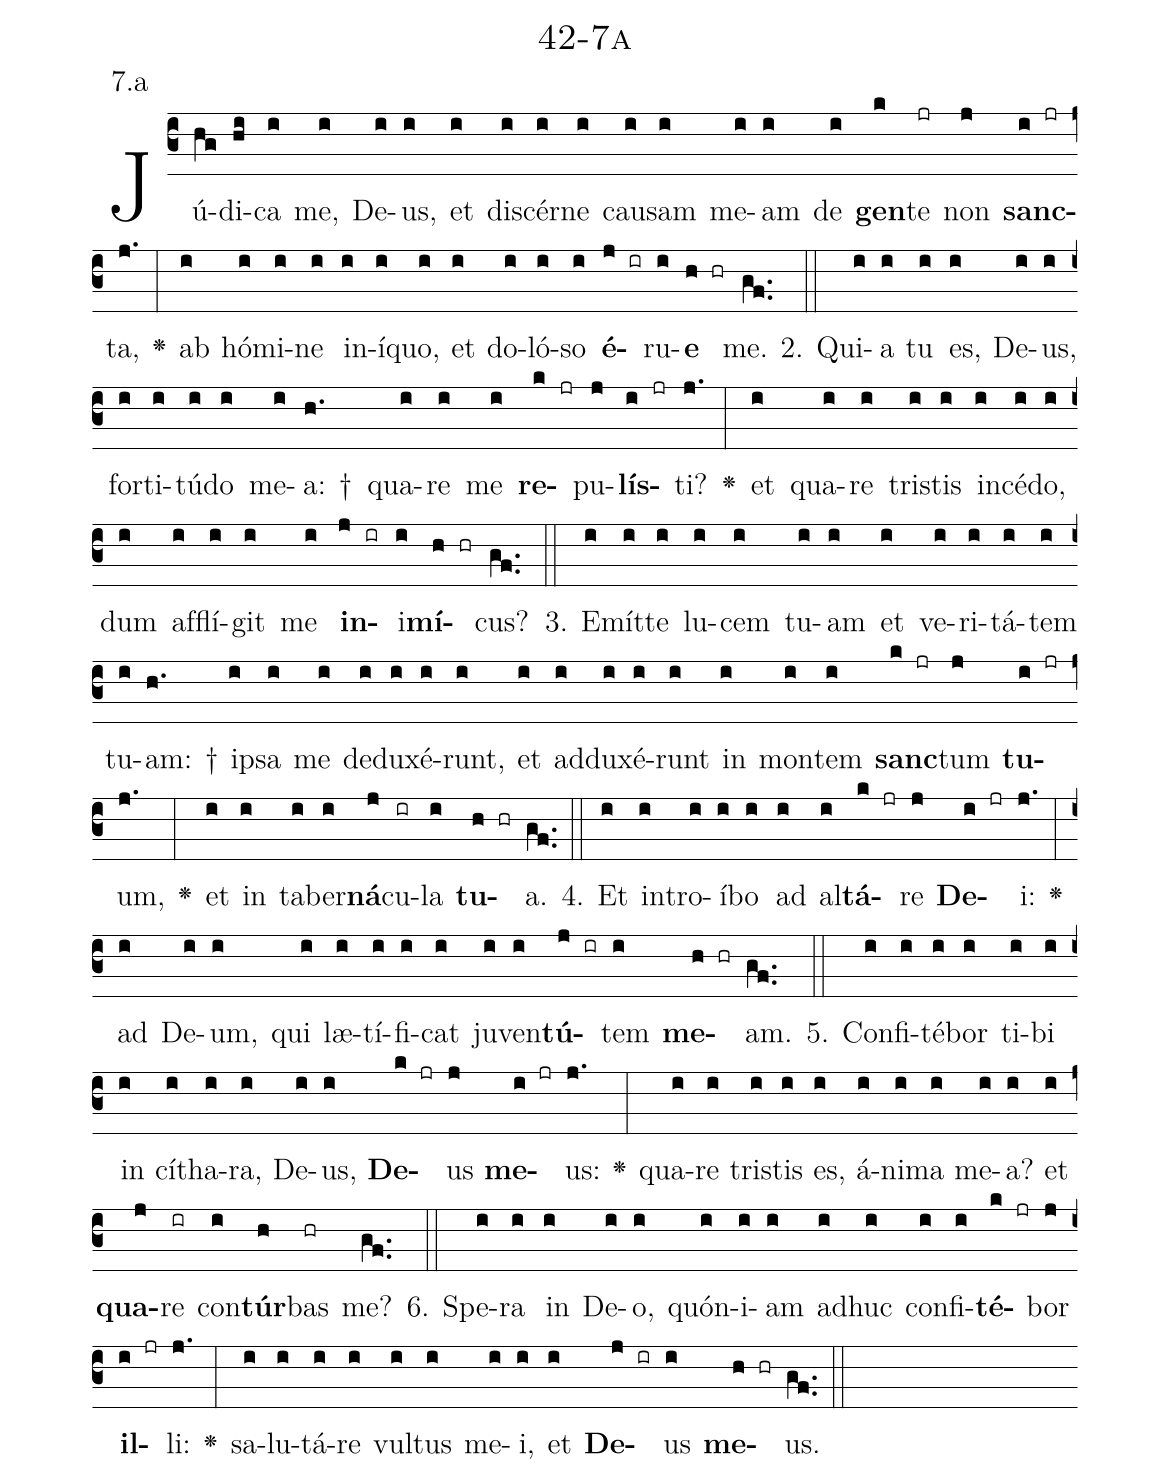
name: 42-7a;
annotation: 7.a;
%%
(c3)Jú(hg)di(hi)ca(i) me,(i) De(i)us,(i) et(i) di(i)scér(i)ne(i) cau(i)sam(i) me(i)am(i) de(i) <b>gen</b>(k)te(jr) non(j) <b>sanc</b>(i jr)ta,(j.) <v>\greheightstar</v>(:) ab(i) hó(i)mi(i)ne(i) in(i)í(i)quo,(i) et(i) do(i)ló(i)so(i) <b>é</b>(j ir)ru(i)<b>e</b>(h hr) me.(gf..) (::)
2. Qui(i)a(i) tu(i) es,(i) De(i)us,(i) for(i)ti(i)tú(i)do(i) me(i)a: †(h.) qua(i)re(i) me(i) <b>re</b>(k jr)pu(j)<b>lís</b>(i jr)ti?(j.) <v>\greheightstar</v>(:) et(i) qua(i)re(i) tris(i)tis(i) in(i)cé(i)do,(i) dum(i) af(i)flí(i)git(i) me(i) <b>in</b>(j ir)i(i)<b>mí</b>(h hr)cus?(gf..) (::)
3. E(i)mít(i)te(i) lu(i)cem(i) tu(i)am(i) et(i) ve(i)ri(i)tá(i)tem(i) tu(i)am: †(h.) ip(i)sa(i) me(i) de(i)du(i)xé(i)runt,(i) et(i) ad(i)du(i)xé(i)runt(i) in(i) mon(i)tem(i) <b>sanc</b>(k jr)tum(j) <b>tu</b>(i jr)um,(j.) <v>\greheightstar</v>(:) et(i) in(i) ta(i)ber(i)<b>ná</b>(j)cu(ir)la(i) <b>tu</b>(h hr)a.(gf..) (::)
4. Et(i) in(i)tro(i)í(i)bo(i) ad(i) al(i)<b>tá</b>(k jr)re(j) <b>De</b>(i jr)i:(j.) <v>\greheightstar</v>(:) ad(i) De(i)um,(i) qui(i) læ(i)tí(i)fi(i)cat(i) ju(i)ven(i)<b>tú</b>(j ir)tem(i) <b>me</b>(h hr)am.(gf..) (::)
5. Con(i)fi(i)té(i)bor(i) ti(i)bi(i) in(i) cí(i)tha(i)ra,(i) De(i)us,(i) <b>De</b>(k jr)us(j) <b>me</b>(i jr)us:(j.) <v>\greheightstar</v>(:) qua(i)re(i) tris(i)tis(i) es,(i) á(i)ni(i)ma(i) me(i)a?(i) et(i) <b>qua</b>(j)re(ir) con(i)<b>túr</b>(h)bas(hr) me?(gf..) (::)
6. Spe(i)ra(i) in(i) De(i)o,(i) quón(i)i(i)am(i) ad(i)huc(i) con(i)fi(i)<b>té</b>(k jr)bor(j) <b>il</b>(i jr)li:(j.) <v>\greheightstar</v>(:) sa(i)lu(i)tá(i)re(i) vul(i)tus(i) me(i)i,(i) et(i) <b>De</b>(j ir)us(i) <b>me</b>(h hr)us.(gf..) (::)
